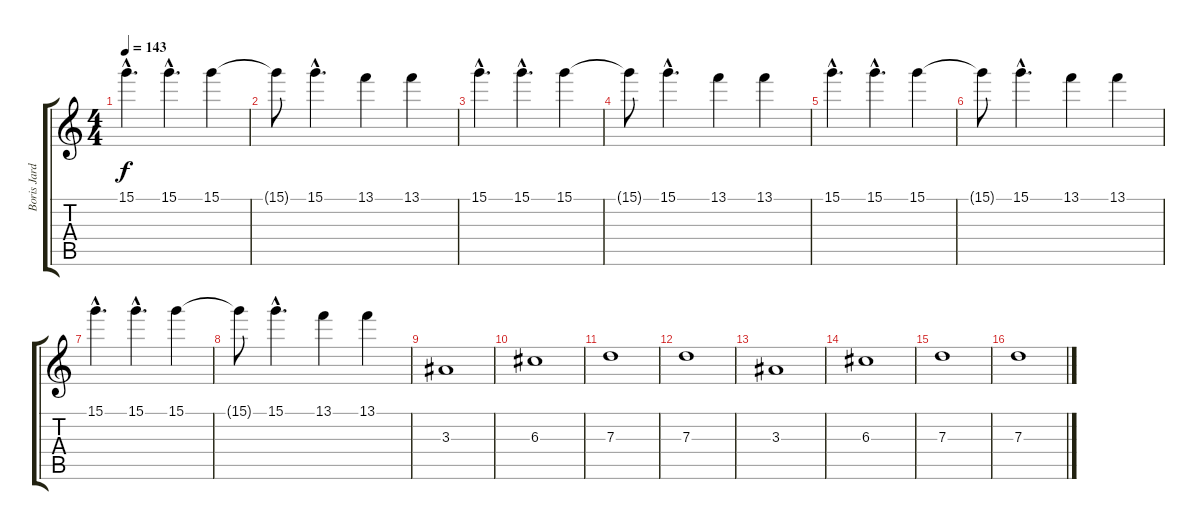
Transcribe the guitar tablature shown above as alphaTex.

\track ("Boris Jardel" "Boris Jard") {instrument distortionguitar}
\staff {score tabs}
\tuning (E4 B3 G3 D3 A2 E2) {hide}
\ts (4 4)
\tempo 143
\clef g2
\ks c
15.1{hac}.4{d dy f} 15.1{hac}.4{d} 15.1.4 |
15.1{t}.8 15.1{hac}.4{d} 13.1.4 13.1.4 |
15.1{hac}.4{d} 15.1{hac}.4{d} 15.1.4 |
15.1{t}.8 15.1{hac}.4{d} 13.1.4 13.1.4 |
15.1{hac}.4{d} 15.1{hac}.4{d} 15.1.4 |
15.1{t}.8 15.1{hac}.4{d} 13.1.4 13.1.4 |
15.1{hac}.4{d} 15.1{hac}.4{d} 15.1.4 |
15.1{t}.8 15.1{hac}.4{d} 13.1.4 13.1.4 |
3.3.1 |
6.3.1 |
7.3.1 |
7.3.1 |
3.3.1 |
6.3.1 |
7.3.1 |
7.3.1
